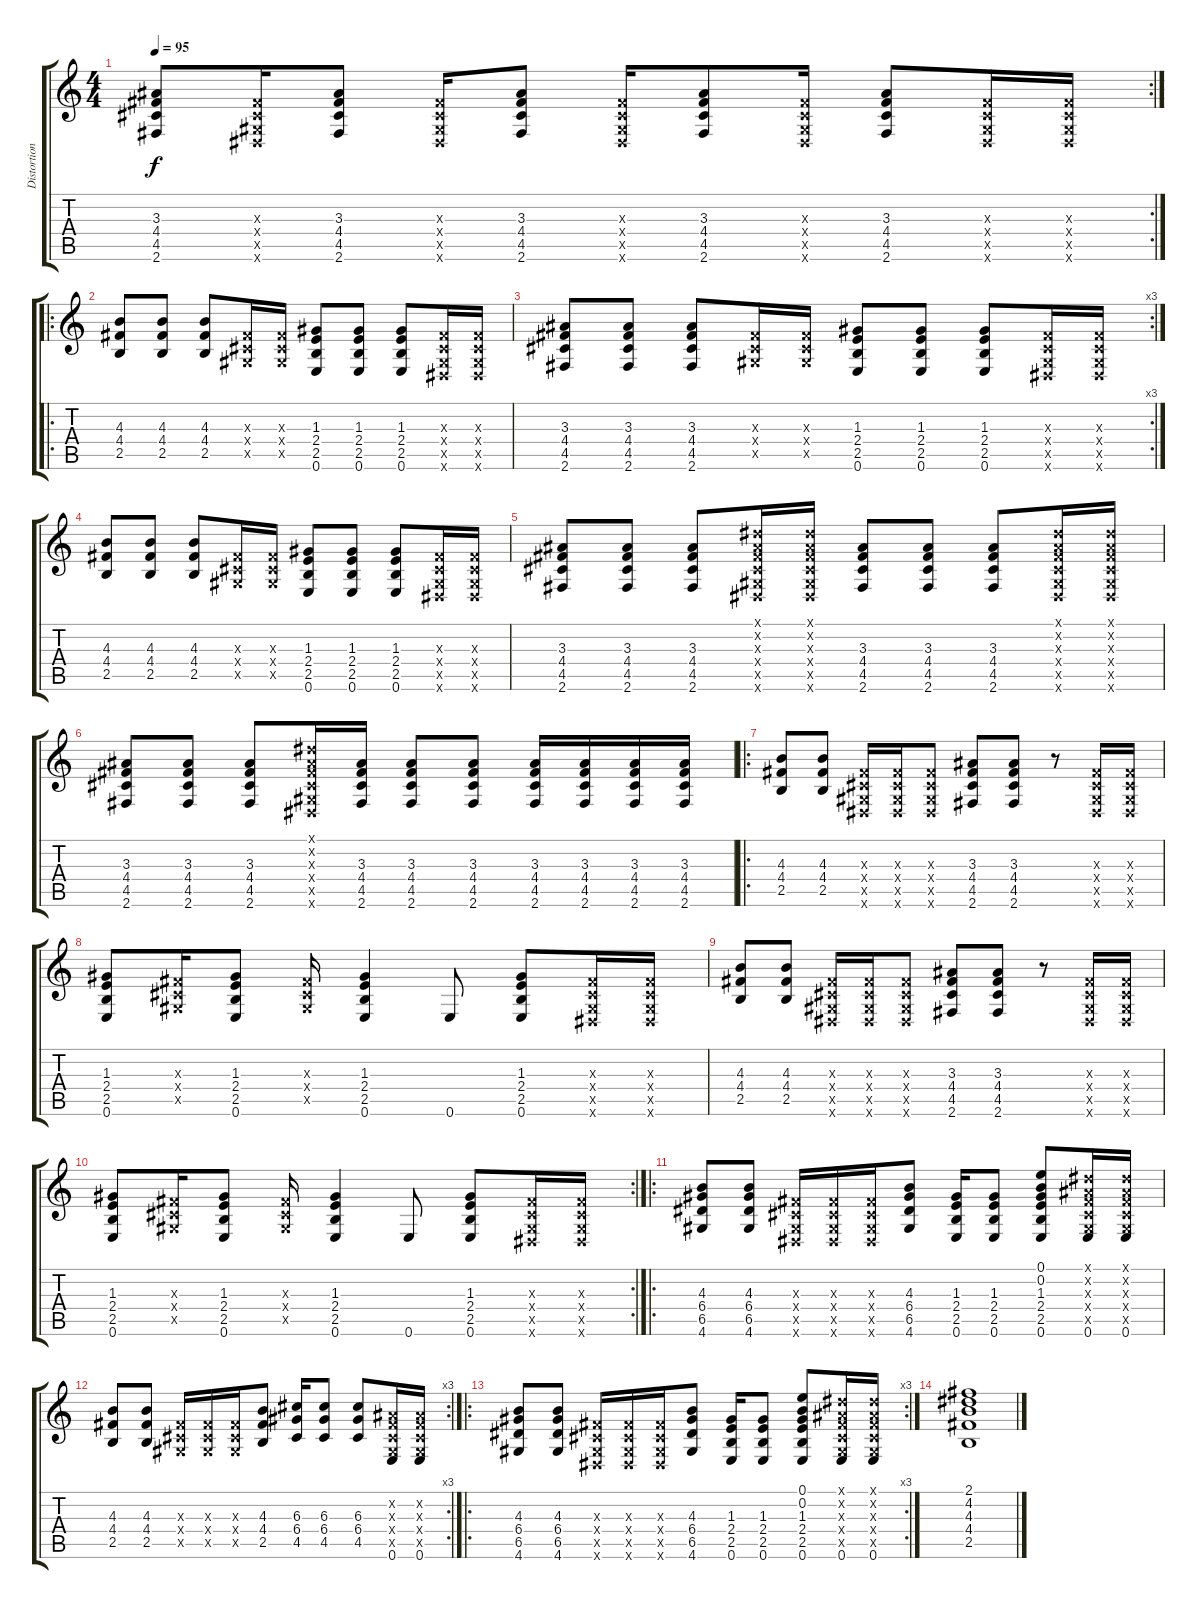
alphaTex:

\track ("Distortion Guitar I" "Distortion") {instrument overdrivenguitar}
\staff {score tabs}
\tuning (E4 B3 G3 D3 A2 E2) {hide}
\rc 2
\ts (4 4)
\tempo 95
\clef g2
\ks c
(3.3 4.4 4.5 2.6).8{dy f} (-1.3{x} -1.4{x} -1.5{x} -1.6{x}).16 (3.3 4.4 4.5 2.6).8 (-1.3{x} -1.4{x} -1.5{x} -1.6{x}).16 (3.3 4.4 4.5 2.6).8 (-1.3{x} -1.4{x} -1.5{x} -1.6{x}).16 (3.3 4.4 4.5 2.6).8 (-1.3{x} -1.4{x} -1.5{x} -1.6{x}).16 (3.3 4.4 4.5 2.6).8 (-1.3{x} -1.4{x} -1.5{x} -1.6{x}).16 (-1.3{x} -1.4{x} -1.5{x} -1.6{x}).16 |
\ro
(4.3 4.4 2.5).8 (4.3 4.4 2.5).8 (4.3 4.4 2.5).8 (-1.3{x} -1.4{x} -1.5{x}).16 (-1.3{x} -1.4{x} -1.5{x}).16 (1.3 2.4 2.5 0.6).8 (1.3 2.4 2.5 0.6).8 (1.3 2.4 2.5 0.6).8 (-1.3{x} -1.4{x} -1.5{x} -1.6{x}).16 (-1.3{x} -1.4{x} -1.5{x} -1.6{x}).16 |
\rc 3
(3.3 4.4 4.5 2.6).8 (3.3 4.4 4.5 2.6).8 (3.3 4.4 4.5 2.6).8 (-1.3{x} -1.4{x} -1.5{x}).16 (-1.3{x} -1.4{x} -1.5{x}).16 (1.3 2.4 2.5 0.6).8 (1.3 2.4 2.5 0.6).8 (1.3 2.4 2.5 0.6).8 (-1.3{x} -1.4{x} -1.5{x} -1.6{x}).16 (-1.3{x} -1.4{x} -1.5{x} -1.6{x}).16 |
(4.3 4.4 2.5).8 (4.3 4.4 2.5).8 (4.3 4.4 2.5).8 (-1.3{x} -1.4{x} -1.5{x}).16 (-1.3{x} -1.4{x} -1.5{x}).16 (1.3 2.4 2.5 0.6).8 (1.3 2.4 2.5 0.6).8 (1.3 2.4 2.5 0.6).8 (-1.3{x} -1.4{x} -1.5{x} -1.6{x}).16 (-1.3{x} -1.4{x} -1.5{x} -1.6{x}).16 |
(3.3 4.4 4.5 2.6).8 (3.3 4.4 4.5 2.6).8 (3.3 4.4 4.5 2.6).8 (-1.1{x} -1.2{x} -1.3{x} -1.4{x} -1.5{x} -1.6{x}).16 (-1.1{x} -1.2{x} -1.3{x} -1.4{x} -1.5{x} -1.6{x}).16 (3.3 4.4 4.5 2.6).8 (3.3 4.4 4.5 2.6).8 (3.3 4.4 4.5 2.6).8 (-1.1{x} -1.2{x} -1.3{x} -1.4{x} -1.5{x} -1.6{x}).16 (-1.1{x} -1.2{x} -1.3{x} -1.4{x} -1.5{x} -1.6{x}).16 |
(3.3 4.4 4.5 2.6).8 (3.3 4.4 4.5 2.6).8 (3.3 4.4 4.5 2.6).8 (-1.1{x} -1.2{x} -1.3{x} -1.4{x} -1.5{x} -1.6{x}).16 (3.3 4.4 4.5 2.6).16 (3.3 4.4 4.5 2.6).8 (3.3 4.4 4.5 2.6).8 (3.3 4.4 4.5 2.6).16 (3.3 4.4 4.5 2.6).16 (3.3 4.4 4.5 2.6).16 (3.3 4.4 4.5 2.6).16 |
\ro
(4.3 4.4 2.5).8 (4.3 4.4 2.5).8 (-1.3{x} -1.4{x} -1.5{x} -1.6{x}).16 (-1.3{x} -1.4{x} -1.5{x} -1.6{x}).16 (-1.3{x} -1.4{x} -1.5{x} -1.6{x}).8 (3.3 4.4 4.5 2.6).8 (3.3 4.4 4.5 2.6).8 r.8 (-1.3{x} -1.4{x} -1.5{x} -1.6{x}).16 (-1.3{x} -1.4{x} -1.5{x} -1.6{x}).16 |
(1.3 2.4 2.5 0.6).8 (-1.3{x} -1.4{x} -1.5{x}).16 (1.3 2.4 2.5 0.6).8 (-1.3{x} -1.4{x} -1.5{x}).16 (1.3 2.4 2.5 0.6).4 0.6.8 (1.3 2.4 2.5 0.6).8 (-1.3{x} -1.4{x} -1.5{x} -1.6{x}).16 (-1.3{x} -1.4{x} -1.5{x} -1.6{x}).16 |
(4.3 4.4 2.5).8 (4.3 4.4 2.5).8 (-1.3{x} -1.4{x} -1.5{x} -1.6{x}).16 (-1.3{x} -1.4{x} -1.5{x} -1.6{x}).16 (-1.3{x} -1.4{x} -1.5{x} -1.6{x}).8 (3.3 4.4 4.5 2.6).8 (3.3 4.4 4.5 2.6).8 r.8 (-1.3{x} -1.4{x} -1.5{x} -1.6{x}).16 (-1.3{x} -1.4{x} -1.5{x} -1.6{x}).16 |
\rc 2
(1.3 2.4 2.5 0.6).8 (-1.3{x} -1.4{x} -1.5{x}).16 (1.3 2.4 2.5 0.6).8 (-1.3{x} -1.4{x} -1.5{x}).16 (1.3 2.4 2.5 0.6).4 0.6.8 (1.3 2.4 2.5 0.6).8 (-1.3{x} -1.4{x} -1.5{x} -1.6{x}).16 (-1.3{x} -1.4{x} -1.5{x} -1.6{x}).16 |
\ro
(4.3 6.4 6.5 4.6).8 (4.3 6.4 6.5 4.6).8 (-1.3{x} -1.4{x} -1.5{x} -1.6{x}).16 (-1.3{x} -1.4{x} -1.5{x} -1.6{x}).16 (-1.3{x} -1.4{x} -1.5{x} -1.6{x}).16 (4.3 6.4 6.5 4.6).8 (1.3 2.4 2.5 0.6).16 (1.3 2.4 2.5 0.6).8 (0.1 0.2 1.3 2.4 2.5 0.6).8 (-1.1{x} -1.2{x} -1.3{x} -1.4{x} -1.5{x} 0.6).16 (-1.1{x} -1.2{x} -1.3{x} -1.4{x} -1.5{x} 0.6).16 |
\rc 3
(4.3 4.4 2.5).8 (4.3 4.4 2.5).8 (-1.3{x} -1.4{x} -1.5{x}).16 (-1.3{x} -1.4{x} -1.5{x}).16 (-1.3{x} -1.4{x} -1.5{x}).16 (4.3 4.4 2.5).8 (6.3 6.4 4.5).16 (6.3 6.4 4.5).8 (6.3 6.4 4.5).8 (-1.2{x} -1.3{x} -1.4{x} -1.5{x} 0.6).16 (-1.2{x} -1.3{x} -1.4{x} -1.5{x} 0.6).16 |
\ro
\rc 3
(4.3 6.4 6.5 4.6).8 (4.3 6.4 6.5 4.6).8 (-1.3{x} -1.4{x} -1.5{x} -1.6{x}).16 (-1.3{x} -1.4{x} -1.5{x} -1.6{x}).16 (-1.3{x} -1.4{x} -1.5{x} -1.6{x}).16 (4.3 6.4 6.5 4.6).8 (1.3 2.4 2.5 0.6).16 (1.3 2.4 2.5 0.6).8 (0.1 0.2 1.3 2.4 2.5 0.6).8 (-1.1{x} -1.2{x} -1.3{x} -1.4{x} -1.5{x} 0.6).16 (-1.1{x} -1.2{x} -1.3{x} -1.4{x} -1.5{x} 0.6).16 |
(2.1 4.2 4.3 4.4 2.5).1
